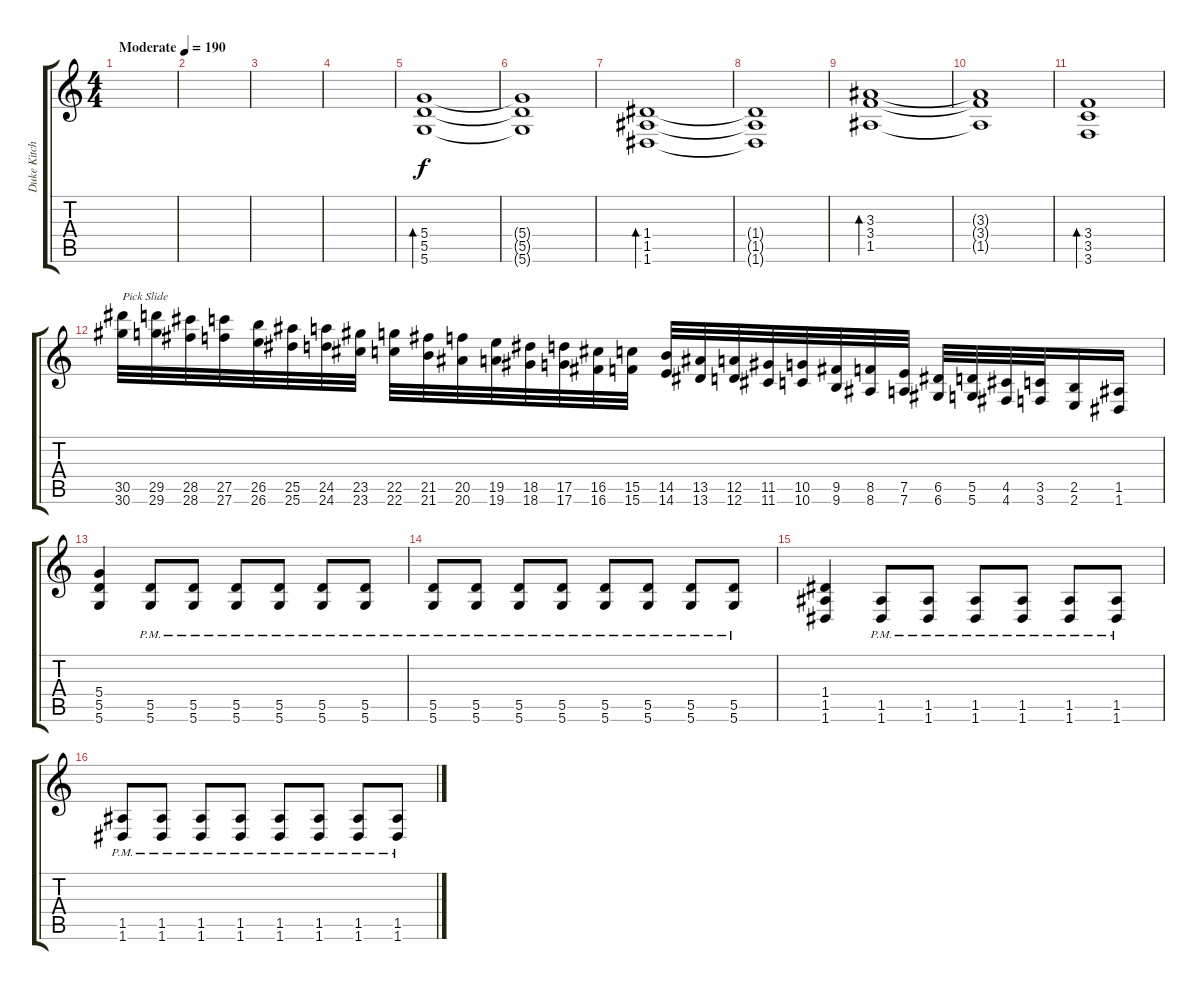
\track ("Duke Kitchens" "Duke Kitch") {instrument distortionguitar}
\staff {score tabs}
\tuning (E4 B3 G3 D3 A2 D2) {hide}
\ts (4 4)
\tempo (190 "Moderate")
\clef g2
\ks c
|
|
|
|
(5.4 5.5 5.6).1{bd 480} |
(5.4{t} 5.5{t} 5.6{t}).1 |
(1.4 1.5 1.6).1{bd 480} |
(1.4{t} 1.5{t} 1.6{t}).1 |
(3.3 3.4 1.5).1{bd 480} |
(3.3{t} 3.4{t} 1.5{t}).1 |
(3.4 3.5 3.6).1{bd 480} |
(30.5 30.6).32{txt "Pick Slide" instrument guitarfretnoise} (29.5 29.6).32 (28.5 28.6).32 (27.5 27.6).32 (26.5 26.6).32 (25.5 25.6).32 (24.5 24.6).32 (23.5 23.6).32 (22.5 22.6).32 (21.5 21.6).32 (20.5 20.6).32 (19.5 19.6).32 (18.5 18.6).32 (17.5 17.6).32 (16.5 16.6).32 (15.5 15.6).32 (14.5 14.6).32 (13.5 13.6).32 (12.5 12.6).32 (11.5 11.6).32 (10.5 10.6).32 (9.5 9.6).32 (8.5 8.6).32 (7.5 7.6).32 (6.5 6.6).32 (5.5 5.6).32 (4.5 4.6).32 (3.5 3.6).32 (2.5 2.6).16 (1.5 1.6).16 |
(5.4 5.5 5.6).4{instrument distortionguitar} (5.5{pm} 5.6{pm}).8 (5.5{pm} 5.6{pm}).8 (5.5{pm} 5.6{pm}).8 (5.5{pm} 5.6{pm}).8 (5.5{pm} 5.6{pm}).8 (5.5{pm} 5.6{pm}).8 |
(5.5{pm} 5.6{pm}).8 (5.5{pm} 5.6{pm}).8 (5.5{pm} 5.6{pm}).8 (5.5{pm} 5.6{pm}).8 (5.5{pm} 5.6{pm}).8 (5.5{pm} 5.6{pm}).8 (5.5{pm} 5.6{pm}).8 (5.5{pm} 5.6{pm}).8 |
(1.4 1.5 1.6).4 (1.5{pm} 1.6{pm}).8 (1.5{pm} 1.6{pm}).8 (1.5{pm} 1.6{pm}).8 (1.5{pm} 1.6{pm}).8 (1.5{pm} 1.6{pm}).8 (1.5{pm} 1.6{pm}).8 |
(1.5{pm} 1.6{pm}).8 (1.5{pm} 1.6{pm}).8 (1.5{pm} 1.6{pm}).8 (1.5{pm} 1.6{pm}).8 (1.5{pm} 1.6{pm}).8 (1.5{pm} 1.6{pm}).8 (1.5{pm} 1.6{pm}).8 (1.5{pm} 1.6{pm}).8
